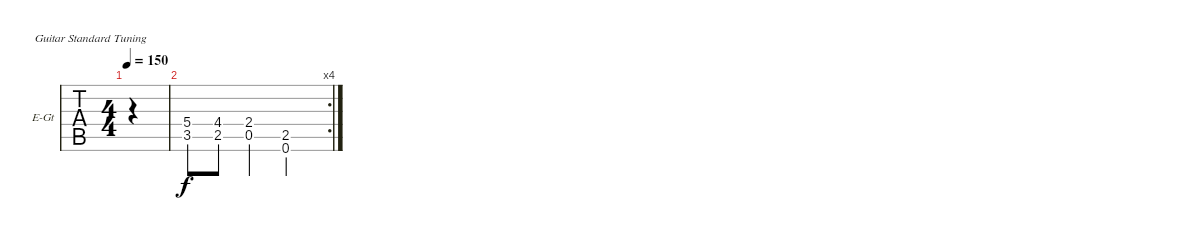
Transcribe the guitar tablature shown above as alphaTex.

\bracketExtendMode groupsimilarinstruments
\firstSystemTrackNameOrientation horizontal
\otherSystemsTrackNameOrientation horizontal
\track ("Electric Guitar" "E-Gt") {instrument overdrivenguitar}
\staff {tabs}
\tuning (E4 B3 G3 D3 A2 E2)
\ts (4 4)
\tempo 150
\clef g2
\scale
0.336444
\ks c
|
\rc 4
\scale
0.317625 (5.4 3.5).8 (4.4 2.5).8 (0.5 2.4).4 (2.5 0.6).2
